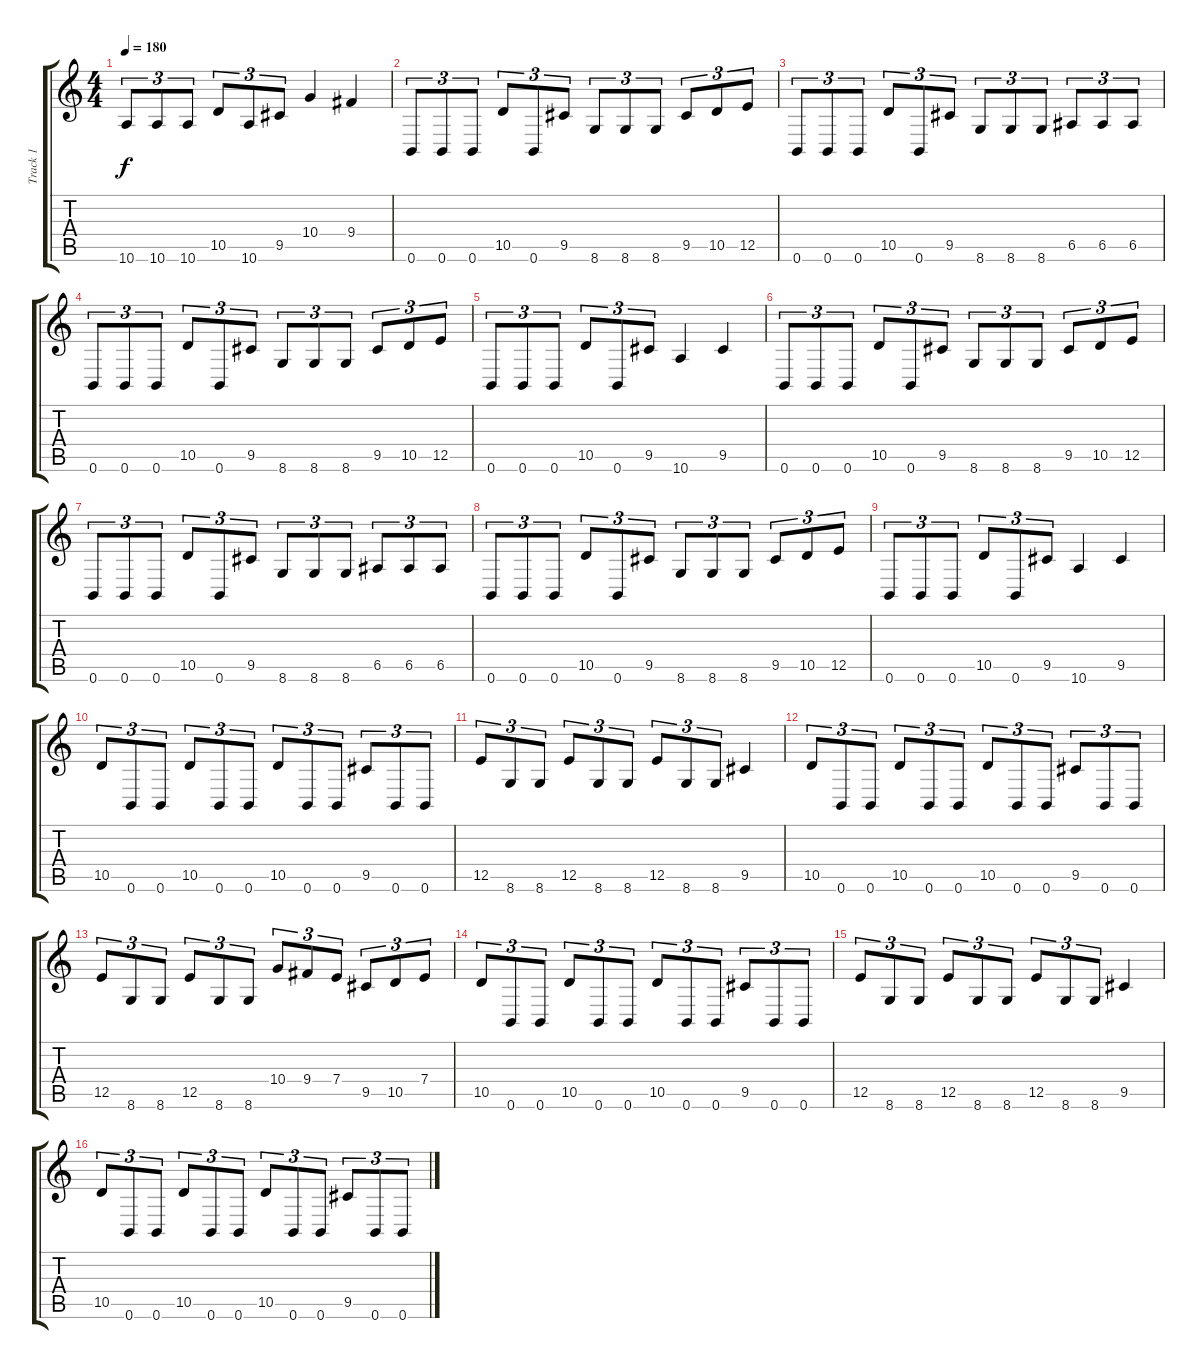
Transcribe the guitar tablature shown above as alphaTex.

\track ("Track 1" "Track 1") {instrument distortionguitar}
\staff {score tabs}
\tuning (B3 Gb3 D3 A2 E2 B1) {hide}
\ts (4 4)
\tempo 180
\clef g2
\ks c
10.6.8{tu (3 2) dy f} 10.6.8{tu (3 2)} 10.6.8{tu (3 2)} 10.5.8{tu (3 2)} 10.6.8{tu (3 2)} 9.5.8{tu (3 2)} 10.4.4 9.4.4 |
0.6.8{tu (3 2)} 0.6.8{tu (3 2)} 0.6.8{tu (3 2)} 10.5.8{tu (3 2)} 0.6.8{tu (3 2)} 9.5.8{tu (3 2)} 8.6.8{tu (3 2)} 8.6.8{tu (3 2)} 8.6.8{tu (3 2)} 9.5.8{tu (3 2)} 10.5.8{tu (3 2)} 12.5.8{tu (3 2)} |
0.6.8{tu (3 2)} 0.6.8{tu (3 2)} 0.6.8{tu (3 2)} 10.5.8{tu (3 2)} 0.6.8{tu (3 2)} 9.5.8{tu (3 2)} 8.6.8{tu (3 2)} 8.6.8{tu (3 2)} 8.6.8{tu (3 2)} 6.5.8{tu (3 2)} 6.5.8{tu (3 2)} 6.5.8{tu (3 2)} |
0.6.8{tu (3 2)} 0.6.8{tu (3 2)} 0.6.8{tu (3 2)} 10.5.8{tu (3 2)} 0.6.8{tu (3 2)} 9.5.8{tu (3 2)} 8.6.8{tu (3 2)} 8.6.8{tu (3 2)} 8.6.8{tu (3 2)} 9.5.8{tu (3 2)} 10.5.8{tu (3 2)} 12.5.8{tu (3 2)} |
0.6.8{tu (3 2)} 0.6.8{tu (3 2)} 0.6.8{tu (3 2)} 10.5.8{tu (3 2)} 0.6.8{tu (3 2)} 9.5.8{tu (3 2)} 10.6.4 9.5.4 |
0.6.8{tu (3 2)} 0.6.8{tu (3 2)} 0.6.8{tu (3 2)} 10.5.8{tu (3 2)} 0.6.8{tu (3 2)} 9.5.8{tu (3 2)} 8.6.8{tu (3 2)} 8.6.8{tu (3 2)} 8.6.8{tu (3 2)} 9.5.8{tu (3 2)} 10.5.8{tu (3 2)} 12.5.8{tu (3 2)} |
0.6.8{tu (3 2)} 0.6.8{tu (3 2)} 0.6.8{tu (3 2)} 10.5.8{tu (3 2)} 0.6.8{tu (3 2)} 9.5.8{tu (3 2)} 8.6.8{tu (3 2)} 8.6.8{tu (3 2)} 8.6.8{tu (3 2)} 6.5.8{tu (3 2)} 6.5.8{tu (3 2)} 6.5.8{tu (3 2)} |
0.6.8{tu (3 2)} 0.6.8{tu (3 2)} 0.6.8{tu (3 2)} 10.5.8{tu (3 2)} 0.6.8{tu (3 2)} 9.5.8{tu (3 2)} 8.6.8{tu (3 2)} 8.6.8{tu (3 2)} 8.6.8{tu (3 2)} 9.5.8{tu (3 2)} 10.5.8{tu (3 2)} 12.5.8{tu (3 2)} |
0.6.8{tu (3 2)} 0.6.8{tu (3 2)} 0.6.8{tu (3 2)} 10.5.8{tu (3 2)} 0.6.8{tu (3 2)} 9.5.8{tu (3 2)} 10.6.4 9.5.4 |
10.5.8{tu (3 2)} 0.6.8{tu (3 2)} 0.6.8{tu (3 2)} 10.5.8{tu (3 2)} 0.6.8{tu (3 2)} 0.6.8{tu (3 2)} 10.5.8{tu (3 2)} 0.6.8{tu (3 2)} 0.6.8{tu (3 2)} 9.5.8{tu (3 2)} 0.6.8{tu (3 2)} 0.6.8{tu (3 2)} |
12.5.8{tu (3 2)} 8.6.8{tu (3 2)} 8.6.8{tu (3 2)} 12.5.8{tu (3 2)} 8.6.8{tu (3 2)} 8.6.8{tu (3 2)} 12.5.8{tu (3 2)} 8.6.8{tu (3 2)} 8.6.8{tu (3 2)} 9.5.4 |
10.5.8{tu (3 2)} 0.6.8{tu (3 2)} 0.6.8{tu (3 2)} 10.5.8{tu (3 2)} 0.6.8{tu (3 2)} 0.6.8{tu (3 2)} 10.5.8{tu (3 2)} 0.6.8{tu (3 2)} 0.6.8{tu (3 2)} 9.5.8{tu (3 2)} 0.6.8{tu (3 2)} 0.6.8{tu (3 2)} |
12.5.8{tu (3 2)} 8.6.8{tu (3 2)} 8.6.8{tu (3 2)} 12.5.8{tu (3 2)} 8.6.8{tu (3 2)} 8.6.8{tu (3 2)} 10.4.8{tu (3 2)} 9.4.8{tu (3 2)} 7.4.8{tu (3 2)} 9.5.8{tu (3 2)} 10.5.8{tu (3 2)} 7.4.8{tu (3 2)} |
10.5.8{tu (3 2)} 0.6.8{tu (3 2)} 0.6.8{tu (3 2)} 10.5.8{tu (3 2)} 0.6.8{tu (3 2)} 0.6.8{tu (3 2)} 10.5.8{tu (3 2)} 0.6.8{tu (3 2)} 0.6.8{tu (3 2)} 9.5.8{tu (3 2)} 0.6.8{tu (3 2)} 0.6.8{tu (3 2)} |
12.5.8{tu (3 2)} 8.6.8{tu (3 2)} 8.6.8{tu (3 2)} 12.5.8{tu (3 2)} 8.6.8{tu (3 2)} 8.6.8{tu (3 2)} 12.5.8{tu (3 2)} 8.6.8{tu (3 2)} 8.6.8{tu (3 2)} 9.5.4 |
10.5.8{tu (3 2)} 0.6.8{tu (3 2)} 0.6.8{tu (3 2)} 10.5.8{tu (3 2)} 0.6.8{tu (3 2)} 0.6.8{tu (3 2)} 10.5.8{tu (3 2)} 0.6.8{tu (3 2)} 0.6.8{tu (3 2)} 9.5.8{tu (3 2)} 0.6.8{tu (3 2)} 0.6.8{tu (3 2)}
